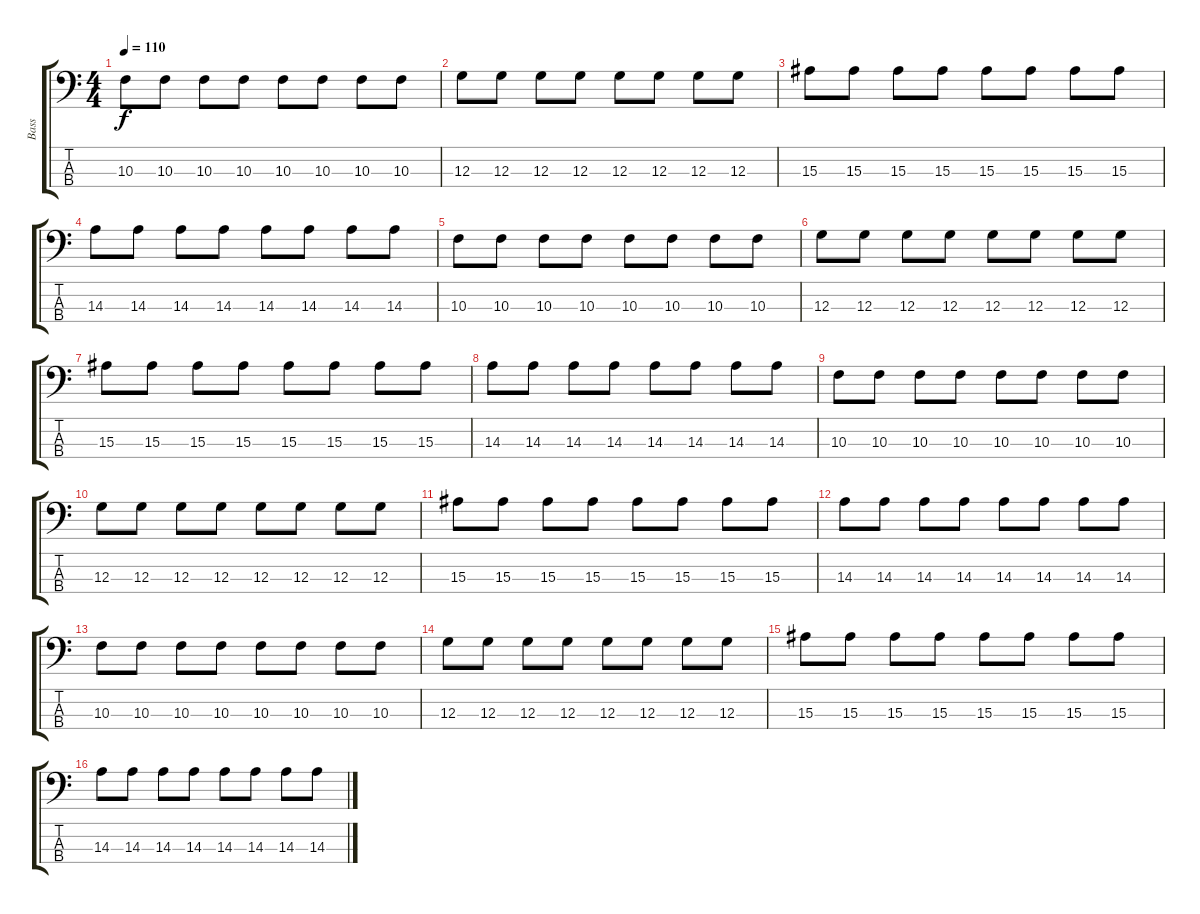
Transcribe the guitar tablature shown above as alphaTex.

\track ("Bass" "Bass") {instrument electricbasspick}
\staff {score tabs}
\tuning (F2 C2 G1 D1) {hide}
\ts (4 4)
\tempo 110
\clef f4
\ks c
10.3.8{dy f} 10.3.8 10.3.8 10.3.8 10.3.8 10.3.8 10.3.8 10.3.8 |
12.3.8 12.3.8 12.3.8 12.3.8 12.3.8 12.3.8 12.3.8 12.3.8 |
15.3.8 15.3.8 15.3.8 15.3.8 15.3.8 15.3.8 15.3.8 15.3.8 |
14.3.8 14.3.8 14.3.8 14.3.8 14.3.8 14.3.8 14.3.8 14.3.8 |
10.3.8 10.3.8 10.3.8 10.3.8 10.3.8 10.3.8 10.3.8 10.3.8 |
12.3.8 12.3.8 12.3.8 12.3.8 12.3.8 12.3.8 12.3.8 12.3.8 |
15.3.8 15.3.8 15.3.8 15.3.8 15.3.8 15.3.8 15.3.8 15.3.8 |
14.3.8 14.3.8 14.3.8 14.3.8 14.3.8 14.3.8 14.3.8 14.3.8 |
10.3.8 10.3.8 10.3.8 10.3.8 10.3.8 10.3.8 10.3.8 10.3.8 |
12.3.8 12.3.8 12.3.8 12.3.8 12.3.8 12.3.8 12.3.8 12.3.8 |
15.3.8 15.3.8 15.3.8 15.3.8 15.3.8 15.3.8 15.3.8 15.3.8 |
14.3.8 14.3.8 14.3.8 14.3.8 14.3.8 14.3.8 14.3.8 14.3.8 |
10.3.8 10.3.8 10.3.8 10.3.8 10.3.8 10.3.8 10.3.8 10.3.8 |
12.3.8 12.3.8 12.3.8 12.3.8 12.3.8 12.3.8 12.3.8 12.3.8 |
15.3.8 15.3.8 15.3.8 15.3.8 15.3.8 15.3.8 15.3.8 15.3.8 |
14.3.8 14.3.8 14.3.8 14.3.8 14.3.8 14.3.8 14.3.8 14.3.8
